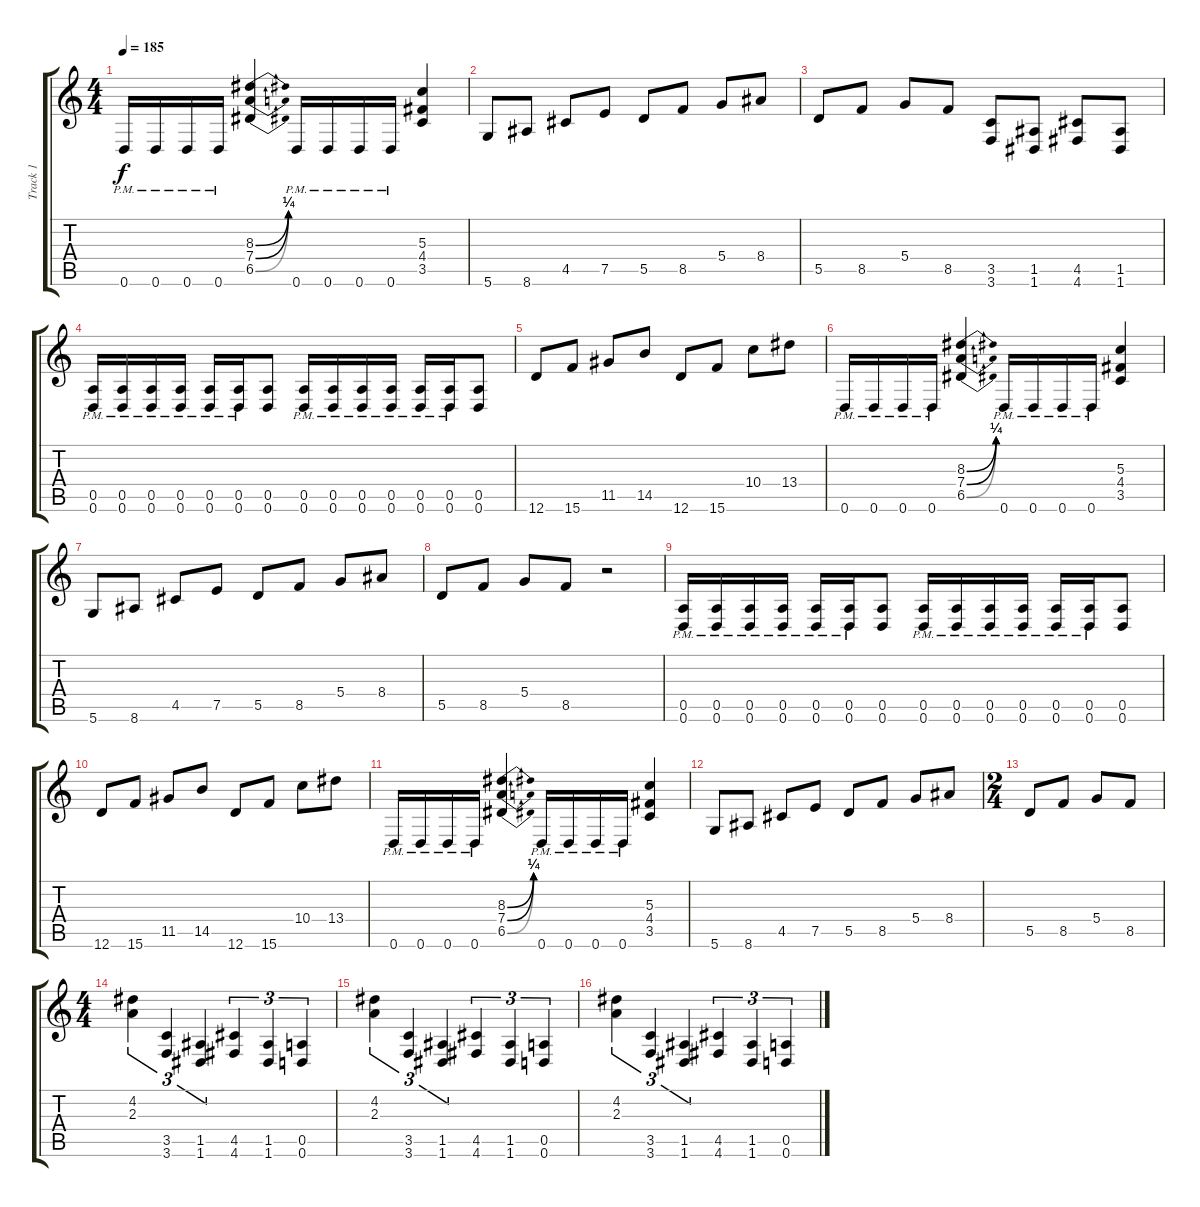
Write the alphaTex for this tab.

\track ("Track 1" "Track 1") {instrument distortionguitar}
\staff {score tabs}
\tuning (E4 B3 G3 D3 A2 D2) {hide}
\ts (4 4)
\tempo 185
\clef g2
\ks c
0.6{pm}.16{dy f} 0.6{pm}.16 0.6{pm}.16 0.6{pm}.16 (8.3{be (bend 0 0 60 1)} 7.4{be (bend 0 0 60 1)} 6.5{be (bend 0 0 60 1)}).4 0.6{pm}.16 0.6{pm}.16 0.6{pm}.16 0.6{pm}.16 (5.3 4.4 3.5).4 |
5.6.8 8.6.8 4.5.8 7.5.8 5.5.8 8.5.8 5.4.8 8.4.8 |
5.5.8 8.5.8 5.4.8 8.5.8 (3.5 3.6).8 (1.5 1.6).8 (4.5 4.6).8 (1.5 1.6).8 |
(0.5{pm} 0.6{pm}).16 (0.5{pm} 0.6{pm}).16 (0.5{pm} 0.6{pm}).16 (0.5{pm} 0.6{pm}).16 (0.5{pm} 0.6{pm}).16 (0.5{pm} 0.6{pm}).16 (0.5 0.6).8 (0.5{pm} 0.6{pm}).16 (0.5{pm} 0.6{pm}).16 (0.5{pm} 0.6{pm}).16 (0.5{pm} 0.6{pm}).16 (0.5{pm} 0.6{pm}).16 (0.5{pm} 0.6{pm}).16 (0.5 0.6).8 |
12.6.8 15.6.8 11.5.8 14.5.8 12.6.8 15.6.8 10.4.8 13.4.8 |
0.6{pm}.16 0.6{pm}.16 0.6{pm}.16 0.6{pm}.16 (8.3{be (bend 0 0 60 1)} 7.4{be (bend 0 0 60 1)} 6.5{be (bend 0 0 60 1)}).4 0.6{pm}.16 0.6{pm}.16 0.6{pm}.16 0.6{pm}.16 (5.3 4.4 3.5).4 |
5.6.8 8.6.8 4.5.8 7.5.8 5.5.8 8.5.8 5.4.8 8.4.8 |
5.5.8 8.5.8 5.4.8 8.5.8 r.2 |
(0.5{pm} 0.6{pm}).16 (0.5{pm} 0.6{pm}).16 (0.5{pm} 0.6{pm}).16 (0.5{pm} 0.6{pm}).16 (0.5{pm} 0.6{pm}).16 (0.5{pm} 0.6{pm}).16 (0.5 0.6).8 (0.5{pm} 0.6{pm}).16 (0.5{pm} 0.6{pm}).16 (0.5{pm} 0.6{pm}).16 (0.5{pm} 0.6{pm}).16 (0.5{pm} 0.6{pm}).16 (0.5{pm} 0.6{pm}).16 (0.5 0.6).8 |
12.6.8 15.6.8 11.5.8 14.5.8 12.6.8 15.6.8 10.4.8 13.4.8 |
0.6{pm}.16 0.6{pm}.16 0.6{pm}.16 0.6{pm}.16 (8.3{be (bend 0 0 60 1)} 7.4{be (bend 0 0 60 1)} 6.5{be (bend 0 0 60 1)}).4 0.6{pm}.16 0.6{pm}.16 0.6{pm}.16 0.6{pm}.16 (5.3 4.4 3.5).4 |
5.6.8 8.6.8 4.5.8 7.5.8 5.5.8 8.5.8 5.4.8 8.4.8 |
\ts (2 4)
5.5.8 8.5.8 5.4.8 8.5.8 |
\ts (4 4)
(4.2 2.3).4{tu (3 2)} (3.5 3.6).4{tu (3 2)} (1.5 1.6).4{tu (3 2)} (4.5 4.6).4{tu (3 2)} (1.5 1.6).4{tu (3 2)} (0.5 0.6).4{tu (3 2)} |
(4.2 2.3).4{tu (3 2)} (3.5 3.6).4{tu (3 2)} (1.5 1.6).4{tu (3 2)} (4.5 4.6).4{tu (3 2)} (1.5 1.6).4{tu (3 2)} (0.5 0.6).4{tu (3 2)} |
(4.2 2.3).4{tu (3 2)} (3.5 3.6).4{tu (3 2)} (1.5 1.6).4{tu (3 2)} (4.5 4.6).4{tu (3 2)} (1.5 1.6).4{tu (3 2)} (0.5 0.6).4{tu (3 2)}
